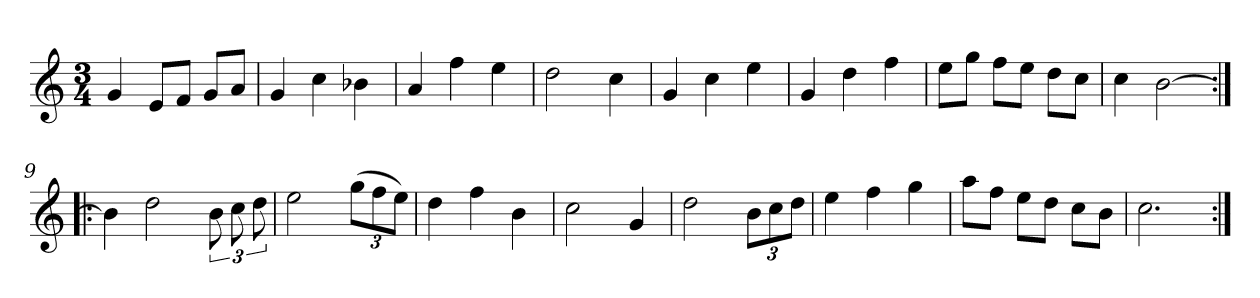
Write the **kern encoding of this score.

**kern
*part1
*staff1
*clefG2
*k[]
*C:
*M3/4
*MM120
=1
4g
8e/L
8f/J
8g/L
8a/J
=2
4g
4cc
4b-X
=3
4a
4ff
4ee
=4
2dd
4cc
=5
4g
4cc
4ee
=6
4g
4dd
4ff
=7
8ee\L
8gg\J
8ff\L
8ee\J
8dd\L
8cc\J
=8
4cc
[2b
=9:|!|:
4b]
2dd
12b
12cc
12dd
=10
2ee
(12gg\L
12ff\
12ee\J)
=11
4dd
4ff
4b
=12
2cc
4g
=13
2dd
12b\L
12cc\
12dd\J
=14
4ee
4ff
4gg
=15
8aa\L
8ff\J
8ee\L
8dd\J
8cc\L
8b\J
=16
2.cc
=:|!
*-
